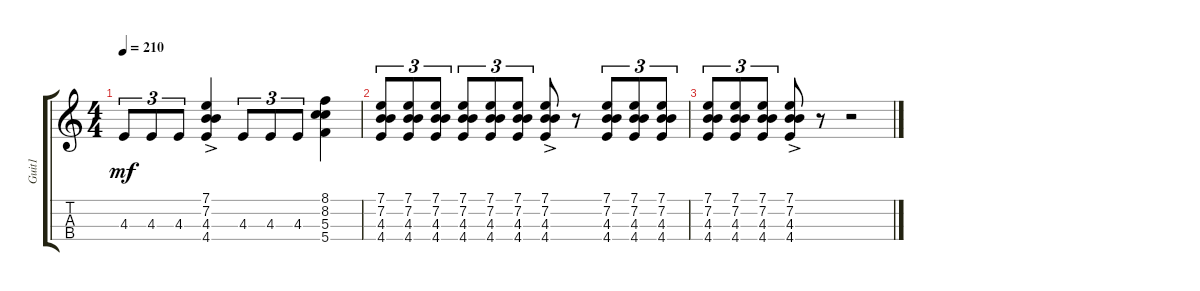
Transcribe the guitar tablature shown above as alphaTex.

\track ("Guit1" "Guit1") {instrument shamisen}
\staff {score tabs}
\tuning (A4 E4 C4 G4) {hide}
\ts (4 4)
\tempo 210
\clef g2
\ks c
4.3.8{tu (3 2) dy mf} 4.3.8{tu (3 2)} 4.3.8{tu (3 2)} (7.1{ac} 7.2{ac} 4.3 4.4).4 4.3.8{tu (3 2)} 4.3.8{tu (3 2)} 4.3.8{tu (3 2)} (8.1 8.2 5.3 5.4).4 |
(7.1 7.2 4.3 4.4).8{tu (3 2)} (7.1 7.2 4.3 4.4).8{tu (3 2)} (7.1 7.2 4.3 4.4).8{tu (3 2)} (7.1 7.2 4.3 4.4).8{tu (3 2)} (7.1 7.2 4.3 4.4).8{tu (3 2)} (7.1 7.2 4.3 4.4).8{tu (3 2)} (7.1{ac} 7.2{ac} 4.3{ac} 4.4).8 r.8 (7.1 7.2 4.3 4.4).8{tu (3 2)} (7.1 7.2 4.3 4.4).8{tu (3 2)} (7.1 7.2 4.3 4.4).8{tu (3 2)} |
(7.1 7.2 4.3 4.4).8{tu (3 2)} (7.1 7.2 4.3 4.4).8{tu (3 2)} (7.1 7.2 4.3 4.4).8{tu (3 2)} (7.1{ac} 7.2{ac} 4.3{ac} 4.4).8 r.8 r.2
